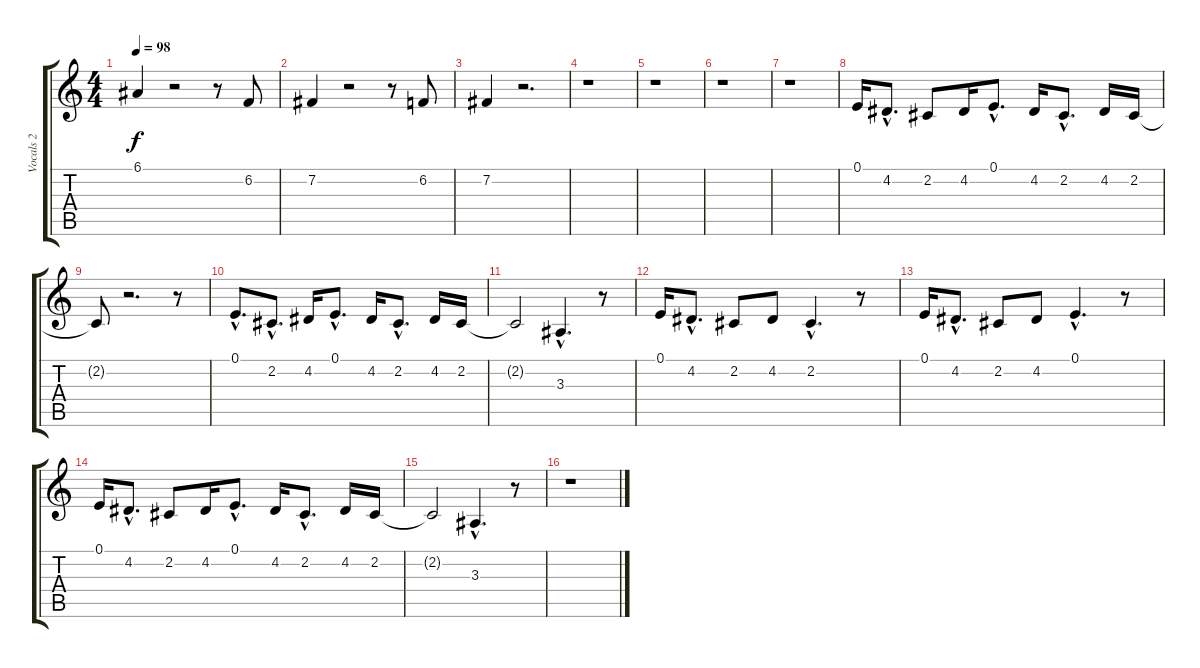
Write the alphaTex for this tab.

\track ("Vocals 2" "Vocals 2") {instrument brightacousticpiano}
\staff {score tabs}
\tuning (E4 B3 G3 D3 A2 E2) {hide}
\ts (4 4)
\tempo 98
\clef g2
\ks c
6.1.4{dy f} r.2 r.8 6.2.8 |
7.2.4 r.2 r.8 6.2.8 |
7.2.4 r.2{d} |
r.1 |
r.1 |
r.1 |
r.1 |
0.1.16 4.2{hac}.8{d} 2.2.8 4.2.16 0.1{hac}.8{d} 4.2.16 2.2{hac}.8{d} 4.2.16 2.2.16 |
2.2{t}.8 r.2{d} r.8 |
0.1{hac}.8{d} 2.2{hac}.8{d} 4.2.16 0.1{hac}.8{d} 4.2.16 2.2{hac}.8{d} 4.2.16 2.2.16 |
2.2{t}.2 3.3{hac}.4{d} r.8 |
0.1.16 4.2{hac}.8{d} 2.2.8 4.2.8 2.2{hac}.4{d} r.8 |
0.1.16 4.2{hac}.8{d} 2.2.8 4.2.8 0.1{hac}.4{d} r.8 |
0.1.16 4.2{hac}.8{d} 2.2.8 4.2.16 0.1{hac}.8{d} 4.2.16 2.2{hac}.8{d} 4.2.16 2.2.16 |
2.2{t}.2 3.3{hac}.4{d} r.8 |
r.1
